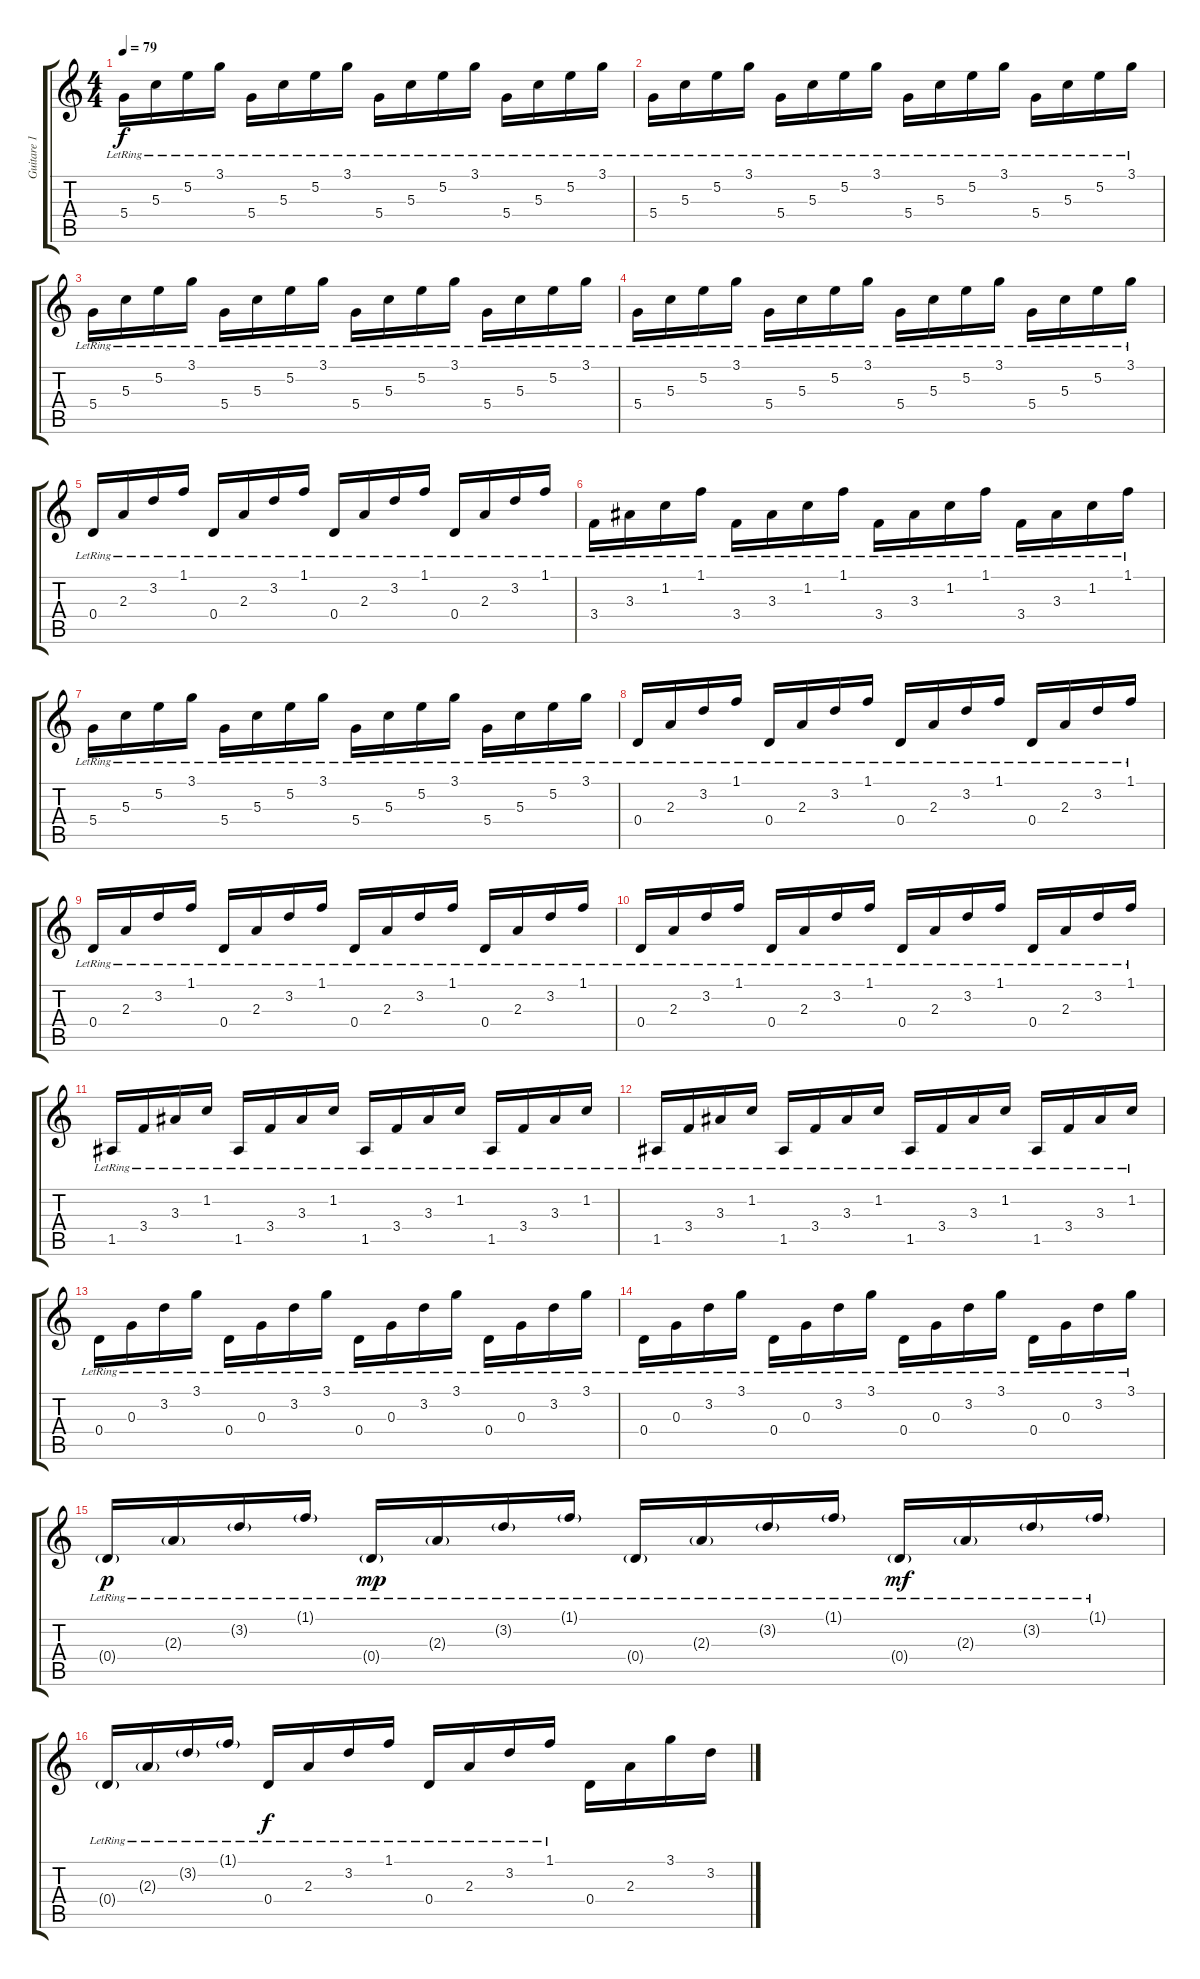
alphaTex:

\track ("Guitare 1" "Guitare 1") {instrument acousticguitarnylon}
\staff {score tabs}
\tuning (E4 B3 G3 D3 A2 E2) {hide}
\ts (4 4)
\tempo 79
\clef g2
\ks c
5.4{lr}.16{dy f} 5.3{lr}.16 5.2{lr}.16 3.1{lr}.16 5.4{lr}.16 5.3{lr}.16 5.2{lr}.16 3.1{lr}.16 5.4{lr}.16 5.3{lr}.16 5.2{lr}.16 3.1{lr}.16 5.4{lr}.16 5.3{lr}.16 5.2{lr}.16 3.1{lr}.16 |
5.4{lr}.16 5.3{lr}.16 5.2{lr}.16 3.1{lr}.16 5.4{lr}.16 5.3{lr}.16 5.2{lr}.16 3.1{lr}.16 5.4{lr}.16 5.3{lr}.16 5.2{lr}.16 3.1{lr}.16 5.4{lr}.16 5.3{lr}.16 5.2{lr}.16 3.1{lr}.16 |
5.4{lr}.16 5.3{lr}.16 5.2{lr}.16 3.1{lr}.16 5.4{lr}.16 5.3{lr}.16 5.2{lr}.16 3.1{lr}.16 5.4{lr}.16 5.3{lr}.16 5.2{lr}.16 3.1{lr}.16 5.4{lr}.16 5.3{lr}.16 5.2{lr}.16 3.1{lr}.16 |
5.4{lr}.16 5.3{lr}.16 5.2{lr}.16 3.1{lr}.16 5.4{lr}.16 5.3{lr}.16 5.2{lr}.16 3.1{lr}.16 5.4{lr}.16 5.3{lr}.16 5.2{lr}.16 3.1{lr}.16 5.4{lr}.16 5.3{lr}.16 5.2{lr}.16 3.1{lr}.16 |
0.4{lr}.16 2.3{lr}.16 3.2{lr}.16 1.1{lr}.16 0.4{lr}.16 2.3{lr}.16 3.2{lr}.16 1.1{lr}.16 0.4{lr}.16 2.3{lr}.16 3.2{lr}.16 1.1{lr}.16 0.4{lr}.16 2.3{lr}.16 3.2{lr}.16 1.1{lr}.16 |
3.4{lr}.16 3.3{lr}.16 1.2{lr}.16 1.1{lr}.16 3.4{lr}.16 3.3{lr}.16 1.2{lr}.16 1.1{lr}.16 3.4{lr}.16 3.3{lr}.16 1.2{lr}.16 1.1{lr}.16 3.4{lr}.16 3.3{lr}.16 1.2{lr}.16 1.1{lr}.16 |
5.4{lr}.16 5.3{lr}.16 5.2{lr}.16 3.1{lr}.16 5.4{lr}.16 5.3{lr}.16 5.2{lr}.16 3.1{lr}.16 5.4{lr}.16 5.3{lr}.16 5.2{lr}.16 3.1{lr}.16 5.4{lr}.16 5.3{lr}.16 5.2{lr}.16 3.1{lr}.16 |
0.4{lr}.16 2.3{lr}.16 3.2{lr}.16 1.1{lr}.16 0.4{lr}.16 2.3{lr}.16 3.2{lr}.16 1.1{lr}.16 0.4{lr}.16 2.3{lr}.16 3.2{lr}.16 1.1{lr}.16 0.4{lr}.16 2.3{lr}.16 3.2{lr}.16 1.1{lr}.16 |
0.4{lr}.16 2.3{lr}.16 3.2{lr}.16 1.1{lr}.16 0.4{lr}.16 2.3{lr}.16 3.2{lr}.16 1.1{lr}.16 0.4{lr}.16 2.3{lr}.16 3.2{lr}.16 1.1{lr}.16 0.4{lr}.16 2.3{lr}.16 3.2{lr}.16 1.1{lr}.16 |
0.4{lr}.16 2.3{lr}.16 3.2{lr}.16 1.1{lr}.16 0.4{lr}.16 2.3{lr}.16 3.2{lr}.16 1.1{lr}.16 0.4{lr}.16 2.3{lr}.16 3.2{lr}.16 1.1{lr}.16 0.4{lr}.16 2.3{lr}.16 3.2{lr}.16 1.1{lr}.16 |
1.5{lr}.16 3.4{lr}.16 3.3{lr}.16 1.2{lr}.16 1.5{lr}.16 3.4{lr}.16 3.3{lr}.16 1.2{lr}.16 1.5{lr}.16 3.4{lr}.16 3.3{lr}.16 1.2{lr}.16 1.5{lr}.16 3.4{lr}.16 3.3{lr}.16 1.2{lr}.16 |
1.5{lr}.16 3.4{lr}.16 3.3{lr}.16 1.2{lr}.16 1.5{lr}.16 3.4{lr}.16 3.3{lr}.16 1.2{lr}.16 1.5{lr}.16 3.4{lr}.16 3.3{lr}.16 1.2{lr}.16 1.5{lr}.16 3.4{lr}.16 3.3{lr}.16 1.2{lr}.16 |
0.4{lr}.16 0.3{lr}.16 3.2{lr}.16 3.1{lr}.16 0.4{lr}.16 0.3{lr}.16 3.2{lr}.16 3.1{lr}.16 0.4{lr}.16 0.3{lr}.16 3.2{lr}.16 3.1{lr}.16 0.4{lr}.16 0.3{lr}.16 3.2{lr}.16 3.1{lr}.16 |
0.4{lr}.16 0.3{lr}.16 3.2{lr}.16 3.1{lr}.16 0.4{lr}.16 0.3{lr}.16 3.2{lr}.16 3.1{lr}.16 0.4{lr}.16 0.3{lr}.16 3.2{lr}.16 3.1{lr}.16 0.4{lr}.16 0.3{lr}.16 3.2{lr}.16 3.1{lr}.16 |
0.4{g lr}.16{dy p} 2.3{g lr}.16 3.2{g lr}.16 1.1{g lr}.16 0.4{g lr}.16{dy mp} 2.3{g lr}.16 3.2{g lr}.16 1.1{g lr}.16 0.4{g lr}.16 2.3{g lr}.16 3.2{g lr}.16 1.1{g lr}.16 0.4{g lr}.16{dy mf} 2.3{g lr}.16 3.2{g lr}.16 1.1{g lr}.16 |
0.4{g lr}.16 2.3{g lr}.16 3.2{g lr}.16 1.1{g lr}.16 0.4{lr}.16{dy f} 2.3{lr}.16 3.2{lr}.16 1.1{lr}.16 0.4{lr}.16 2.3{lr}.16 3.2{lr}.16 1.1{lr}.16 0.4.16 2.3.16 3.1.16 3.2.16
